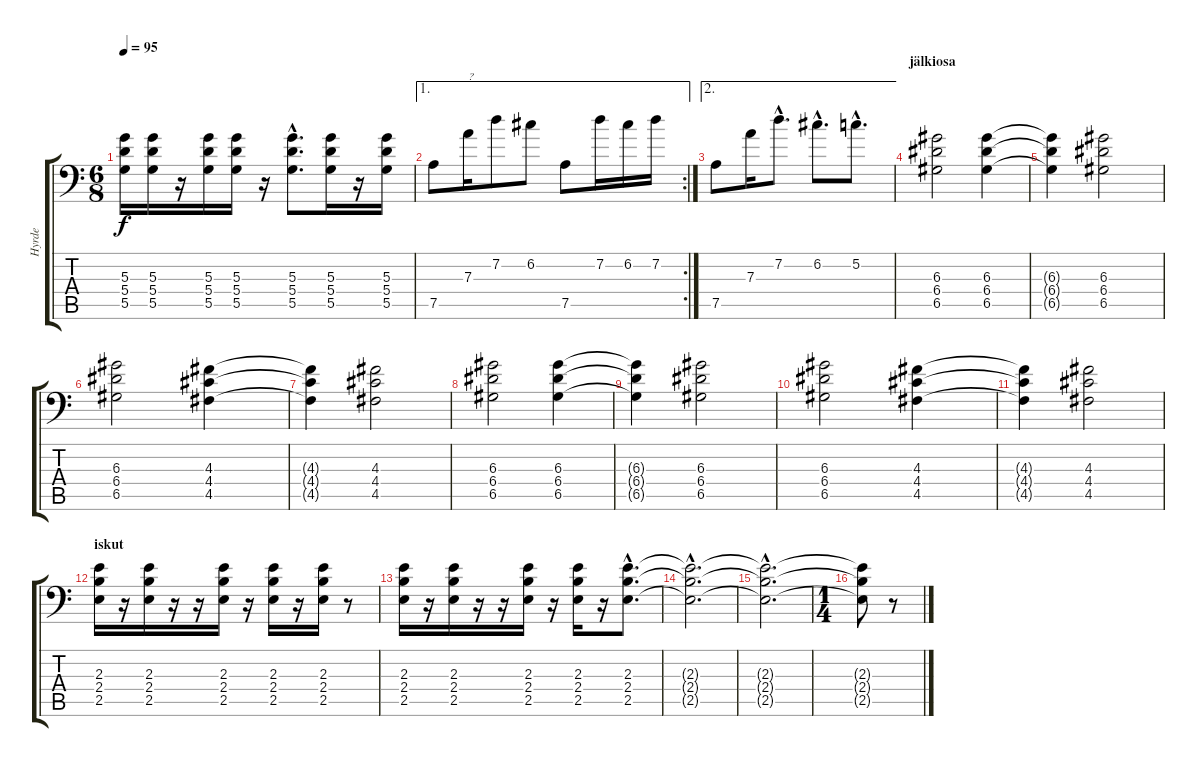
\track ("Hyrde" "Hyrde") {instrument distortionguitar}
\staff {score tabs}
\tuning (B3 G3 D3 A2 D2 A1) {hide}
\ts (6 8)
\tempo 95
\clef f4
\ks c
(5.3{t} 5.4{t} 5.5{t}).16{dy f} (5.3 5.4 5.5).16 r.16 (5.3 5.4 5.5).16 (5.3 5.4 5.5).16 r.16 (5.3{hac} 5.4{hac} 5.5{hac}).8{d} (5.3 5.4 5.5).16 r.16 (5.3 5.4 5.5).16 |
\ae 1
\rc 2
7.5.8 7.3.16{txt "?"} 7.2.8 6.2.8 7.5.8 7.2.16 6.2.16 7.2.16 |
\ae 2
7.5.8 7.3.16 7.2{hac}.8{d} 6.2{hac}.8{d} 5.2{hac}.8{d} |
\section ("" "jälkiosa")
(6.3 6.4 6.5).2 (6.3 6.4 6.5).4 |
(6.3{t} 6.4{t} 6.5{t}).4 (6.3 6.4 6.5).2 |
(6.3 6.4 6.5).2 (4.3 4.4 4.5).4 |
(4.3{t} 4.4{t} 4.5{t}).4 (4.3 4.4 4.5).2 |
(6.3 6.4 6.5).2 (6.3 6.4 6.5).4 |
(6.3{t} 6.4{t} 6.5{t}).4 (6.3 6.4 6.5).2 |
(6.3 6.4 6.5).2 (4.3 4.4 4.5).4 |
(4.3{t} 4.4{t} 4.5{t}).4 (4.3 4.4 4.5).2 |
\section ("" "iskut")
(2.3 2.4 2.5).16 r.16 (2.3 2.4 2.5).16 r.16 r.16 (2.3 2.4 2.5).16 r.16 (2.3 2.4 2.5).16 r.16 (2.3 2.4 2.5).16 r.8 |
(2.3 2.4 2.5).16 r.16 (2.3 2.4 2.5).16 r.16 r.16 (2.3 2.4 2.5).16 r.16 (2.3 2.4 2.5).16 r.16 (2.3{hac} 2.4{hac} 2.5{hac}).8{d} |
(2.3{hac t} 2.4{hac t} 2.5{hac t}).2{d} |
(2.3{hac t} 2.4{hac t} 2.5{hac t}).2{d} |
\ts (1 4)
(2.3{t} 2.4{t} 2.5{t}).8 r.8
